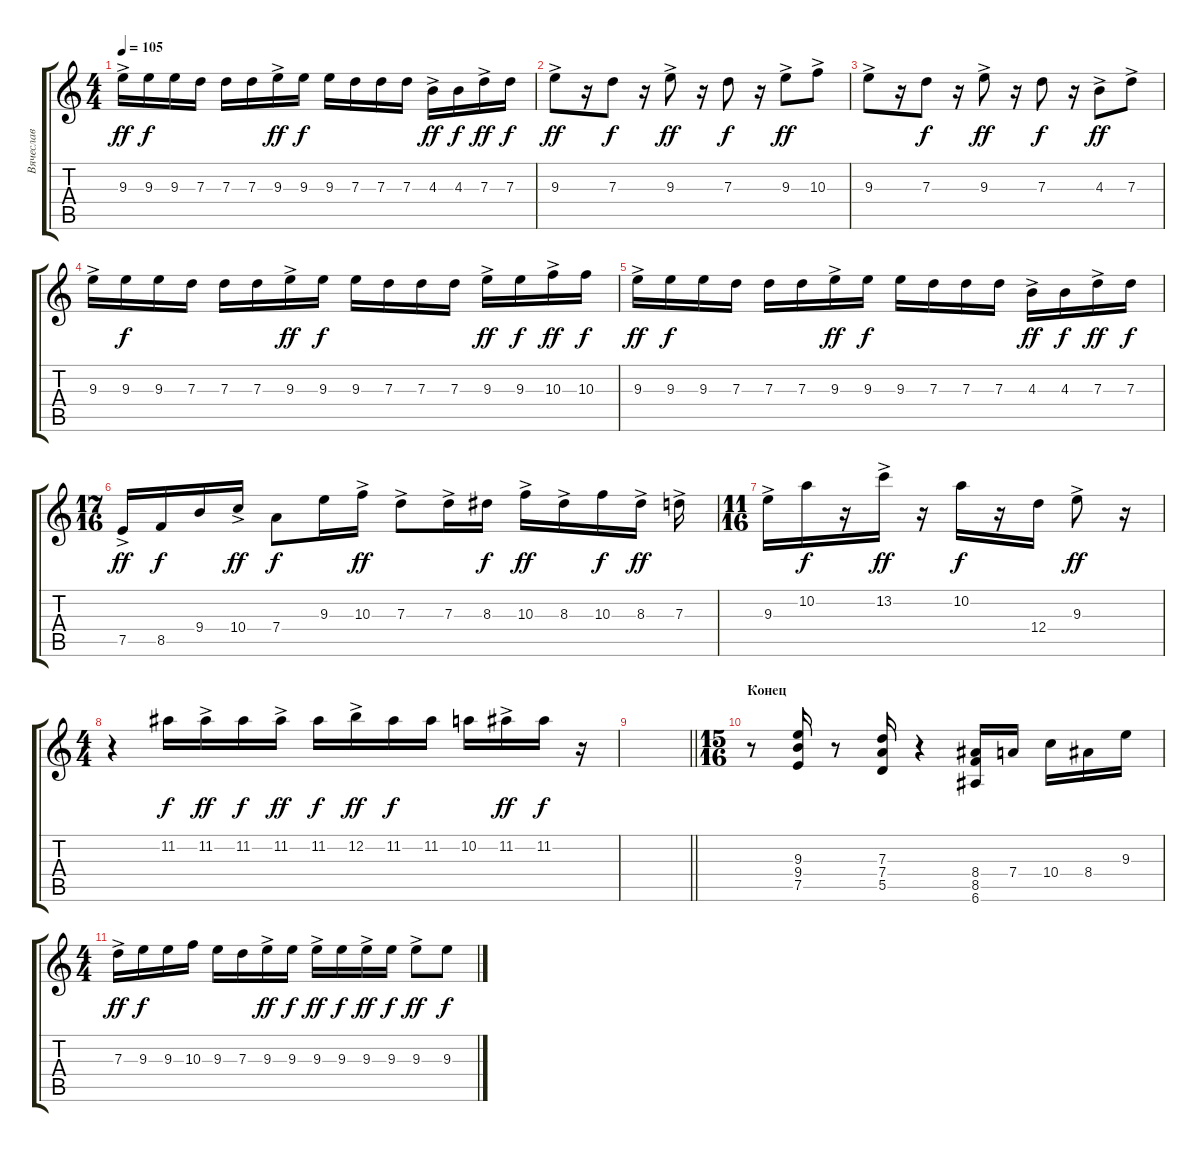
\track ("Вячеслав" "Вячеслав") {instrument distortionguitar}
\staff {score tabs}
\tuning (E4 B3 G3 D3 A2 E2) {hide}
\ts (4 4)
\tempo 105
\clef g2
\ks c
9.3{ac}.16{dy ff} 9.3.16{dy f} 9.3.16 7.3.16 7.3.16 7.3.16 9.3{ac}.16{dy ff} 9.3.16{dy f} 9.3.16 7.3.16 7.3.16 7.3.16 4.3{ac}.16{dy ff} 4.3.16{dy f} 7.3{ac}.16{dy ff} 7.3.16{dy f} |
9.3{ac}.8{dy ff} r.16 7.3.8{dy f} r.16 9.3{ac}.8{dy ff} r.16 7.3.8{dy f} r.16 9.3{ac}.8{dy ff} 10.3{ac}.8 |
9.3{ac}.8 r.16 7.3.8{dy f} r.16 9.3{ac}.8{dy ff} r.16 7.3.8{dy f} r.16 4.3{ac}.8{dy ff} 7.3{ac}.8 |
9.3{ac}.16 9.3.16{dy f} 9.3.16 7.3.16 7.3.16 7.3.16 9.3{ac}.16{dy ff} 9.3.16{dy f} 9.3.16 7.3.16 7.3.16 7.3.16 9.3{ac}.16{dy ff} 9.3.16{dy f} 10.3{ac}.16{dy ff} 10.3.16{dy f} |
9.3{ac}.16{dy ff} 9.3.16{dy f} 9.3.16 7.3.16 7.3.16 7.3.16 9.3{ac}.16{dy ff} 9.3.16{dy f} 9.3.16 7.3.16 7.3.16 7.3.16 4.3{ac}.16{dy ff} 4.3.16{dy f} 7.3{ac}.16{dy ff} 7.3.16{dy f} |
\ts (17 16)
7.5{ac}.16{dy ff} 8.5.16{dy f} 9.4.16 10.4{ac}.16{dy ff} 7.4.8{dy f} 9.3.16 10.3{ac}.16{dy ff} 7.3{ac}.8 7.3{ac}.16 8.3.16{dy f} 10.3{ac}.16{dy ff} 8.3{ac}.16 10.3.16{dy f} 8.3{ac}.16{dy ff} 7.3{ac}.16 |
\ts (11 16)
9.3{ac}.16 10.2.16{dy f} r.16 13.2{ac}.16{dy ff} r.16 10.2.16{dy f} r.16 12.4.16 9.3{ac}.8{dy ff} r.16 |
\ts (4 4)
r.4 11.2.16{dy f} 11.2{ac}.16{dy ff} 11.2.16{dy f} 11.2{ac}.16{dy ff} 11.2.16{dy f} 12.2{ac}.16{dy ff} 11.2.16{dy f} 11.2.16 10.2.16 11.2{ac}.16{dy ff} 11.2.16{dy f} r.16 |
\barLineRight lightlight
|
\ts (15 16)
\section ("" "Конец")
r.8 (9.3 9.4 7.5).16 r.8 (7.3 7.4 5.5).16 r.4 (8.4 8.5 6.6).16 7.4.16 10.4.16 8.4.16 9.3.16 |
\ts (4 4)
7.3{ac}.16{dy ff} 9.3.16{dy f} 9.3.16 10.3.16 9.3.16 7.3.16 9.3{ac}.16{dy ff} 9.3.16{dy f} 9.3{ac}.16{dy ff} 9.3.16{dy f} 9.3{ac}.16{dy ff} 9.3.16{dy f} 9.3{ac}.8{dy ff} 9.3.8{dy f}
